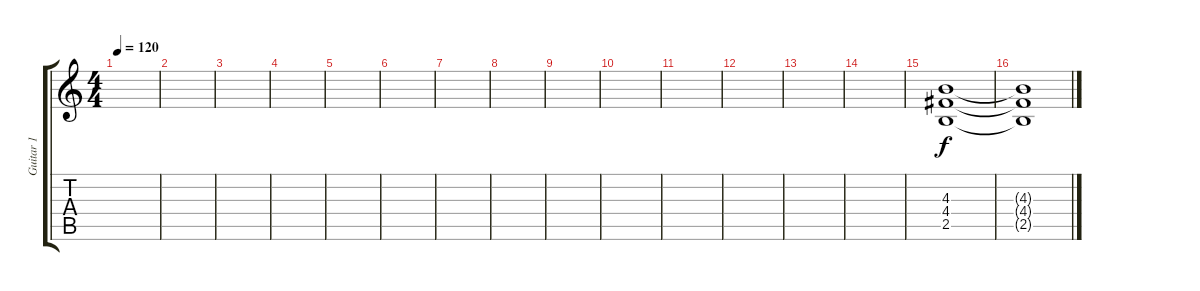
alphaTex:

\track ("Guitar 1" "Guitar 1") {instrument distortionguitar}
\staff {score tabs}
\tuning (E4 B3 G3 D3 A2 E2) {hide}
\ts (4 4)
\tempo 120
\clef g2
\ks c
|
|
|
|
|
|
|
|
|
|
|
|
|
|
(4.3 4.4 2.5).1 |
(4.3{t} 4.4{t} 2.5{t}).1
